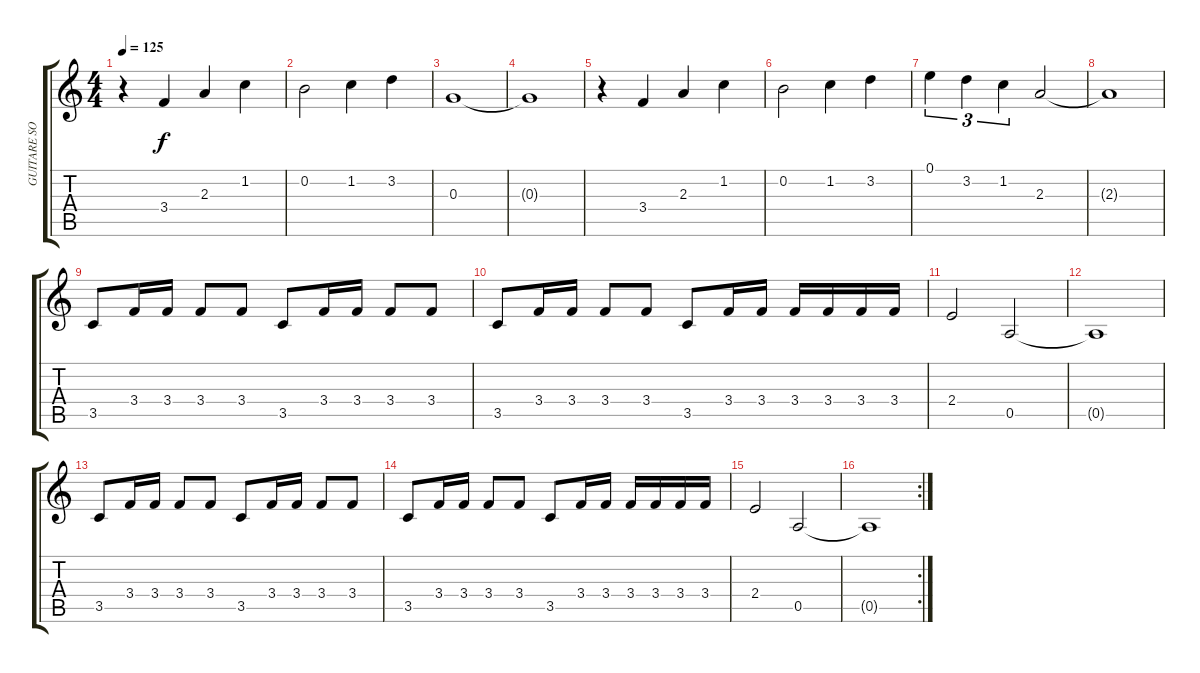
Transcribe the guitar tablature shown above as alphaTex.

\track ("GUITARE SOLO" "GUITARE SO") {instrument electricguitarclean}
\staff {score tabs}
\tuning (E4 B3 G3 D3 A2 E2) {hide}
\ts (4 4)
\tempo 125
\clef g2
\ks c
r.4{dy f} 3.4.4 2.3.4 1.2.4 |
0.2.2 1.2.4 3.2.4 |
0.3.1 |
0.3{t}.1 |
r.4 3.4.4 2.3.4 1.2.4 |
0.2.2 1.2.4 3.2.4 |
0.1.4{tu (3 2)} 3.2.4{tu (3 2)} 1.2.4{tu (3 2)} 2.3.2 |
2.3{t}.1 |
3.5.8 3.4.16 3.4.16 3.4.8 3.4.8 3.5.8 3.4.16 3.4.16 3.4.8 3.4.8 |
3.5.8 3.4.16 3.4.16 3.4.8 3.4.8 3.5.8 3.4.16 3.4.16 3.4.16 3.4.16 3.4.16 3.4.16 |
2.4.2 0.5.2 |
0.5{t}.1 |
3.5.8 3.4.16 3.4.16 3.4.8 3.4.8 3.5.8 3.4.16 3.4.16 3.4.8 3.4.8 |
3.5.8 3.4.16 3.4.16 3.4.8 3.4.8 3.5.8 3.4.16 3.4.16 3.4.16 3.4.16 3.4.16 3.4.16 |
2.4.2 0.5.2 |
\rc 2
0.5{t}.1
